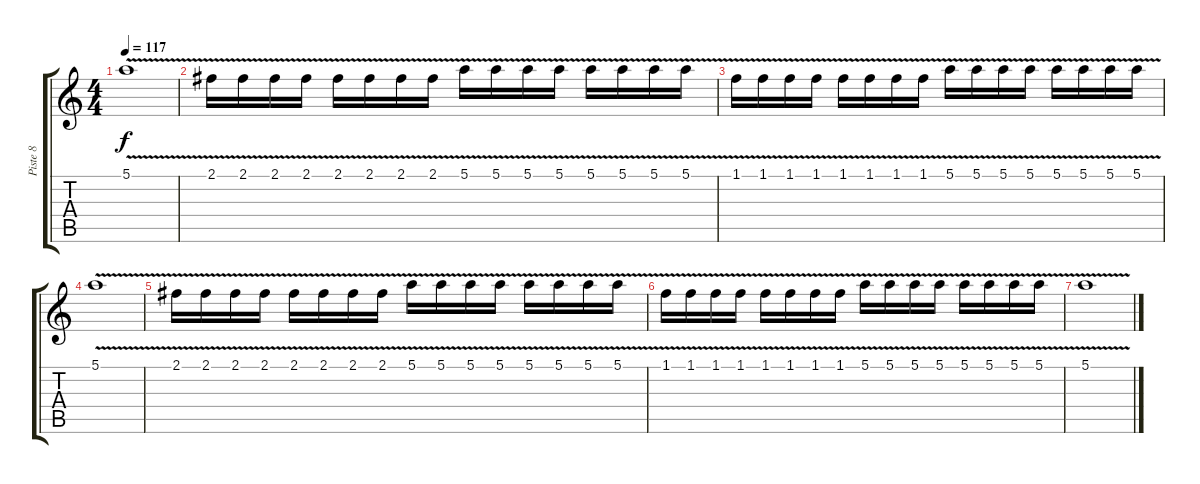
\track ("Piste 8" "Piste 8") {instrument distortionguitar}
\staff {score tabs}
\tuning (E4 B3 G3 D3 A2 E2) {hide}
\ts (4 4)
\tempo 117
\clef g2
\ks c
5.1{v}.1{dy f} |
2.1{v}.16 2.1{v}.16 2.1{v}.16 2.1{v}.16 2.1{v}.16 2.1{v}.16 2.1{v}.16 2.1{v}.16 5.1{v}.16 5.1{v}.16 5.1{v}.16 5.1{v}.16 5.1{v}.16 5.1{v}.16 5.1{v}.16 5.1{v}.16 |
1.1{v}.16 1.1{v}.16 1.1{v}.16 1.1{v}.16 1.1{v}.16 1.1{v}.16 1.1{v}.16 1.1{v}.16 5.1{v}.16 5.1{v}.16 5.1{v}.16 5.1{v}.16 5.1{v}.16 5.1{v}.16 5.1{v}.16 5.1{v}.16 |
5.1{v}.1 |
2.1{v}.16 2.1{v}.16 2.1{v}.16 2.1{v}.16 2.1{v}.16 2.1{v}.16 2.1{v}.16 2.1{v}.16 5.1{v}.16 5.1{v}.16 5.1{v}.16 5.1{v}.16 5.1{v}.16 5.1{v}.16 5.1{v}.16 5.1{v}.16 |
1.1{v}.16 1.1{v}.16 1.1{v}.16 1.1{v}.16 1.1{v}.16 1.1{v}.16 1.1{v}.16 1.1{v}.16 5.1{v}.16 5.1{v}.16 5.1{v}.16 5.1{v}.16 5.1{v}.16 5.1{v}.16 5.1{v}.16 5.1{v}.16 |
5.1{v}.1
